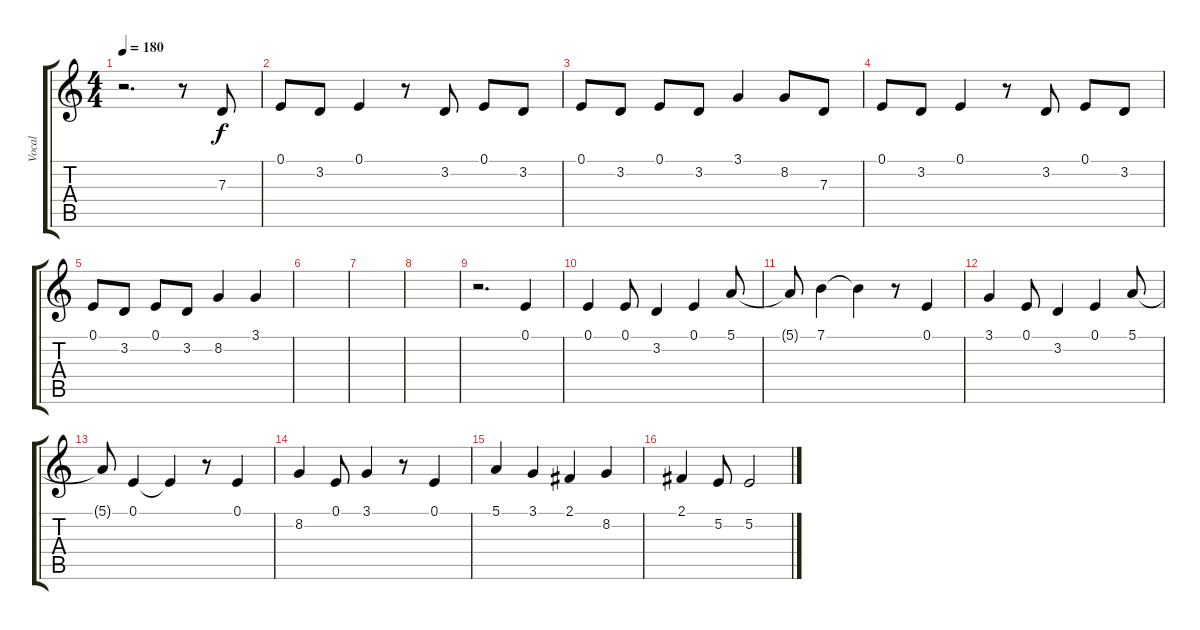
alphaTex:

\track ("Vocal" "Vocal") {instrument violin}
\staff {score tabs}
\tuning (E4 B3 G3 D3 A2 E2) {hide}
\ts (4 4)
\tempo 180
\clef g2
\ks c
r.2{d dy f} r.8 7.3.8 |
0.1.8 3.2.8 0.1.4 r.8 3.2.8 0.1.8 3.2.8 |
0.1.8 3.2.8 0.1.8 3.2.8 3.1.4 8.2.8 7.3.8 |
0.1.8 3.2.8 0.1.4 r.8 3.2.8 0.1.8 3.2.8 |
0.1.8 3.2.8 0.1.8 3.2.8 8.2.4 3.1.4 |
|
|
|
r.2{d} 0.1.4 |
0.1.4 0.1.8 3.2.4 0.1.4 5.1.8 |
5.1{t}.8 7.1.4 7.1{t}.4 r.8 0.1.4 |
3.1.4 0.1.8 3.2.4 0.1.4 5.1.8 |
5.1{t}.8 0.1.4 0.1{t}.4 r.8 0.1.4 |
8.2.4 0.1.8 3.1.4 r.8 0.1.4 |
5.1.4 3.1.4 2.1.4 8.2.4 |
2.1.4 5.2.8 5.2.2
